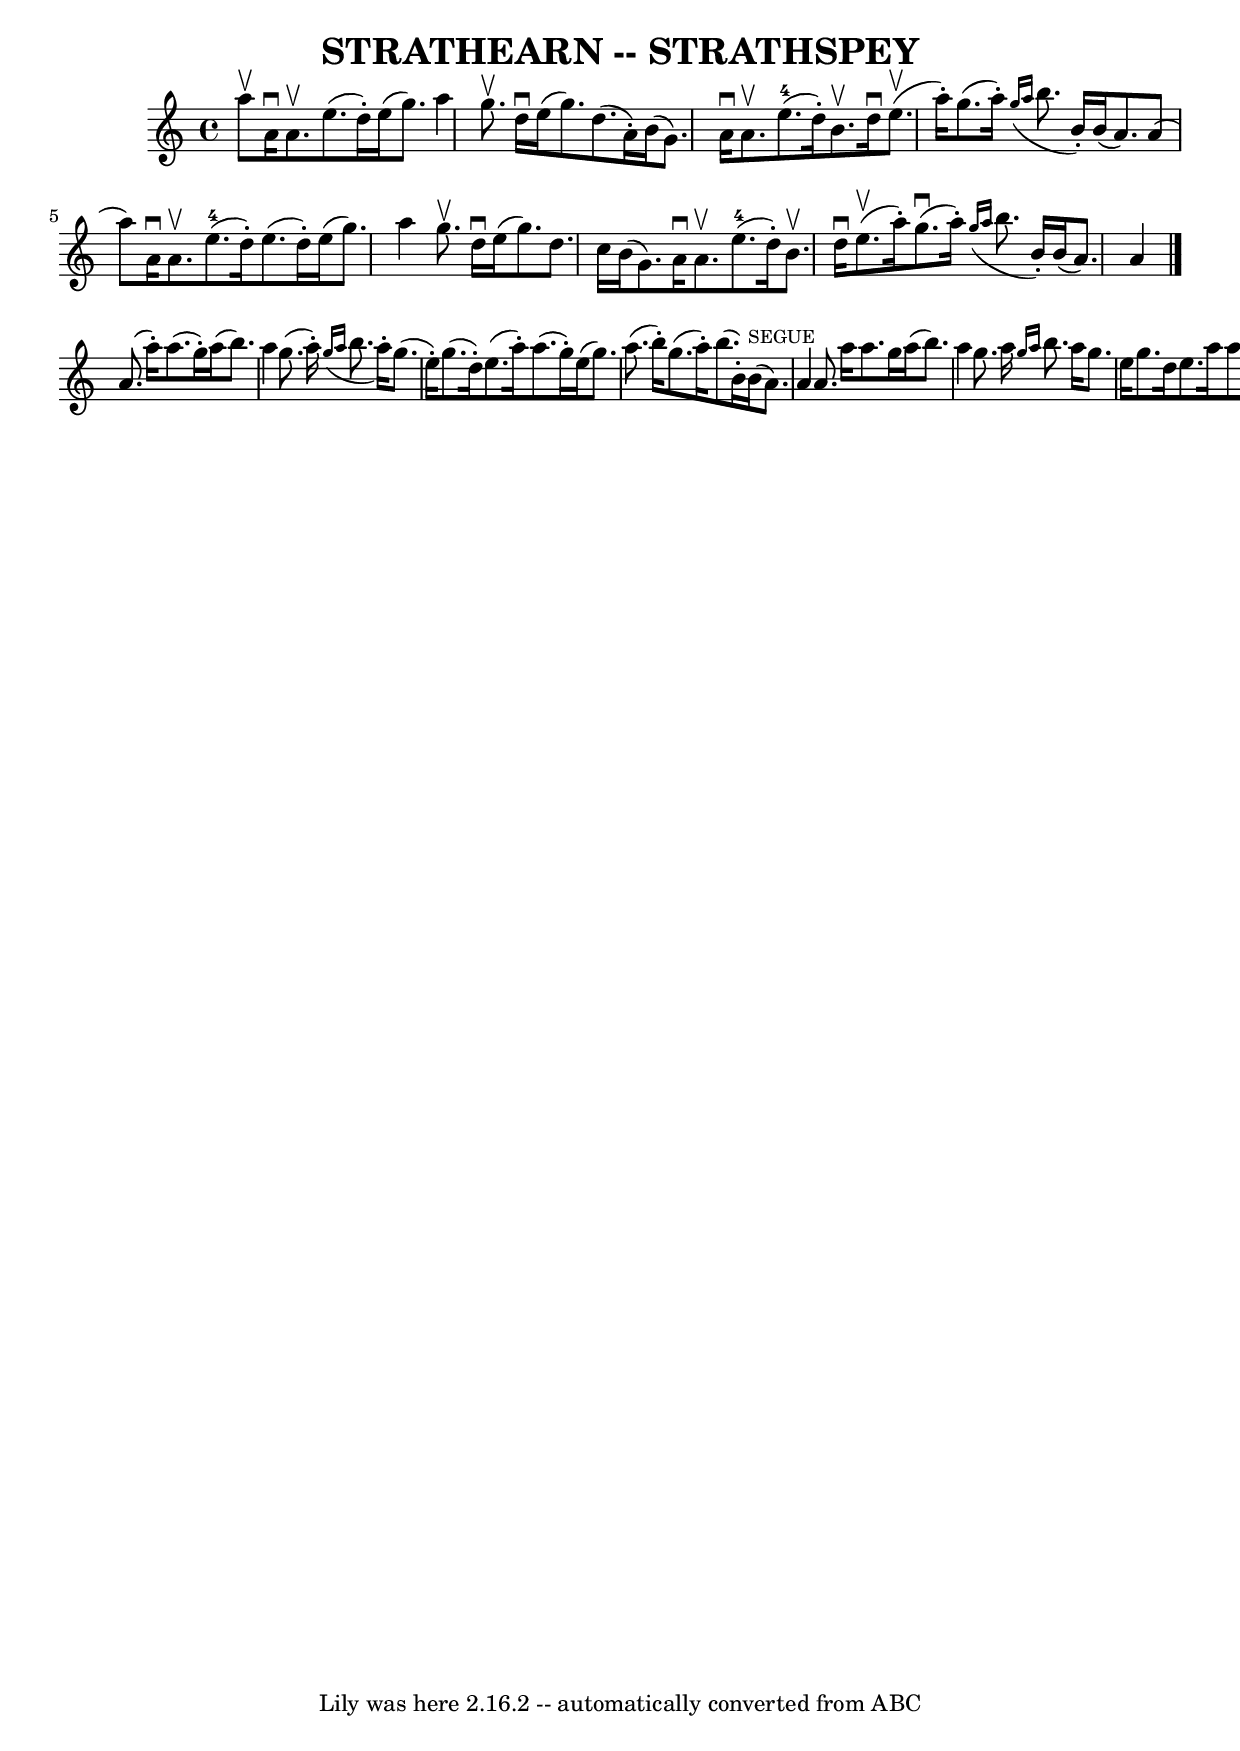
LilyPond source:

\version "2.16.2"
\include "Mammoth.ily"
\header {
  %% book = "Ryan's Mammoth Collection of Fiddle Tunes"
  crossRefNumber = "1"
  footnotes = ""
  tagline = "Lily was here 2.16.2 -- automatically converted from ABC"
  title = "STRATHEARN -- STRATHSPEY"

}
voicedefault =  {


  \override Staff.TimeSignature #'style = #'C
  \time 4/4 % %slurgraces 1
  
  \key a \minor
  a''8^\upbow   |
  a'16^\downbow a'8.^\upbow   
  e''8. (d''16 -.) e''16 (g''8.) a''4    |
  g''8.^\upbow  
  d''16^\downbow e''16 (g''8.) d''8. (a'16 -.) b'16 (g'8.  
  -)   |
  a'16^\downbow a'8.^\upbow e''8.-4(d''16 -.)   
  b'8.^\upbow d''16^\downbow e''8. (^\upbow a''16 -.)   |
  
  g''8. (a''16 -.)   \grace { g''16 (a''16  
			    } b''8. b'16 -.)   
  b'16 (a'8.) a'8 (a''8)   |
  a'16^\downbow a'8. ^\upbow e''8.-4(d''16 -.) e''8. (d''16 -.) e''16 (g''8. 
  ) a''4    |
  g''8.^\upbow d''16^\downbow e''16 (g''8.)  
  d''8. c''16 b'16 (g'8.)   |
  a'16^\downbow a'8. ^\upbow e''8.-4(d''16 -.) b'8.^\upbow d''16^\downbow     
  e''8. (^\upbow a''16 -.)   |
  g''8. (^\downbow a''16 -.)   
  \grace { g''16 (a''16  
	 } b''8. b'16 -.) b'16 (a'8.) a'4  
  \bar "|." a'8. (a''16 -.) a''8. (g''16 -.) a''16 (b''8.  
  -) a''4    |
  g''8. (a''16 -.)   \grace { g''16 (a''16  
			    }  
  b''8. a''16 -.) g''8. (e''16 -.) g''8. (d''16 -.)   
  |
  e''8. (a''16 -.) a''8. (g''16 -.) e''16 (g''8.  
  -) a''8. (b''16 -.)   |
  g''8. (a''16 -.) b''8. (b'16 
  -.) b'16^\segue(a'8.) a'4    |
  a'8. a''16    
  a''8. g''16 a''16 (b''8.) a''4    |
  g''8. a''16  
  \grace { g''16 a''16  
	 } b''8. a''16 g''8. e''16 g''8.    
  d''16    |
  e''8. a''16 a''8. g''16 e''16 (g''8.)   
  a''8. b''16 -.   |
  g''8. a''16 b''8. b'16 b'16 (a'8. 
  ) a'8    \bar "|."   

}

\score{
  <<

    \context Staff="default"
    {
      \voicedefault 
      
    }

  >>
  \layout {
    
  }
  \midi {
  }

}
